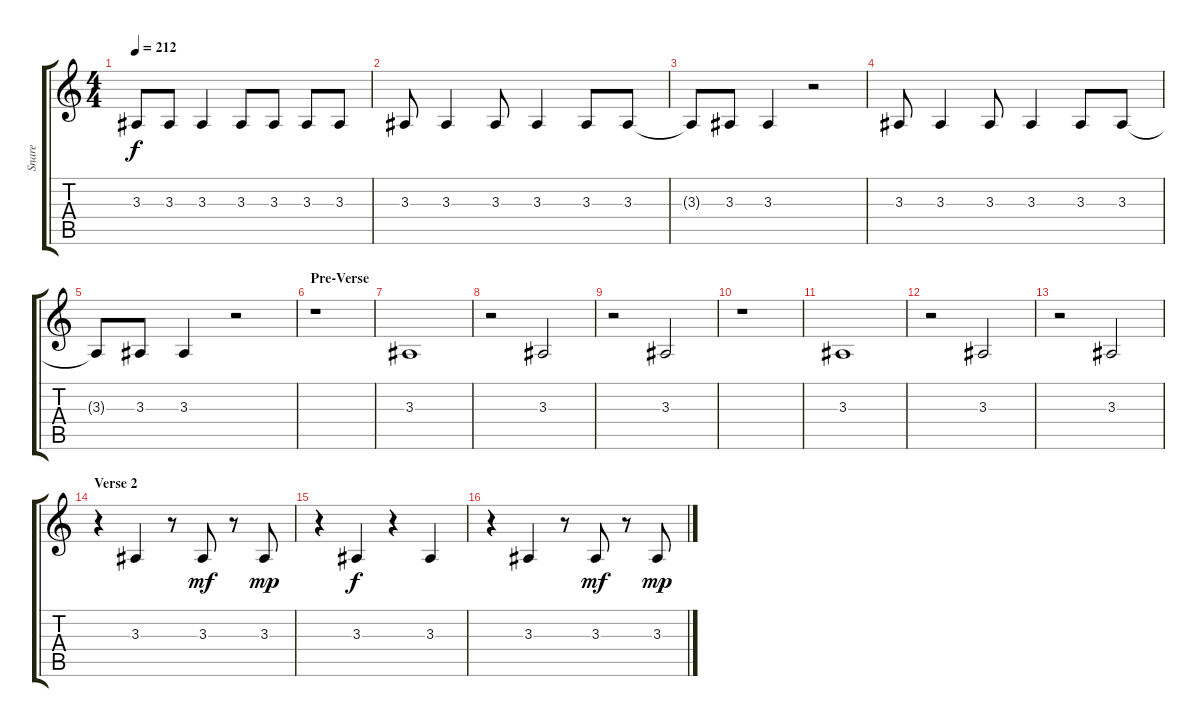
\track ("Snare" "Snare") {instrument timpani}
\staff {score tabs}
\tuning (E4 B3 G3 D3 A2 E2) {hide}
\ts (4 4)
\tempo 212
\clef g2
\ks c
3.3{t}.8{dy f} 3.3.8 3.3.4 3.3.8 3.3.8 3.3.8 3.3.8 |
3.3.8 3.3.4 3.3.8 3.3.4 3.3.8 3.3.8 |
3.3{t}.8 3.3.8 3.3.4 r.2 |
3.3.8 3.3.4 3.3.8 3.3.4 3.3.8 3.3.8 |
3.3{t}.8 3.3.8 3.3.4 r.2 |
\section ("" "Pre-Verse")
r.1 |
3.3.1 |
r.2 3.3.2 |
r.2 3.3.2 |
r.1 |
3.3.1 |
r.2 3.3.2 |
r.2 3.3.2 |
\section ("" "Verse 2")
r.4 3.3.4 r.8 3.3.8{dy mf} r.8 3.3.8{dy mp} |
r.4 3.3.4{dy f} r.4 3.3.4 |
r.4 3.3.4 r.8 3.3.8{dy mf} r.8 3.3.8{dy mp}
